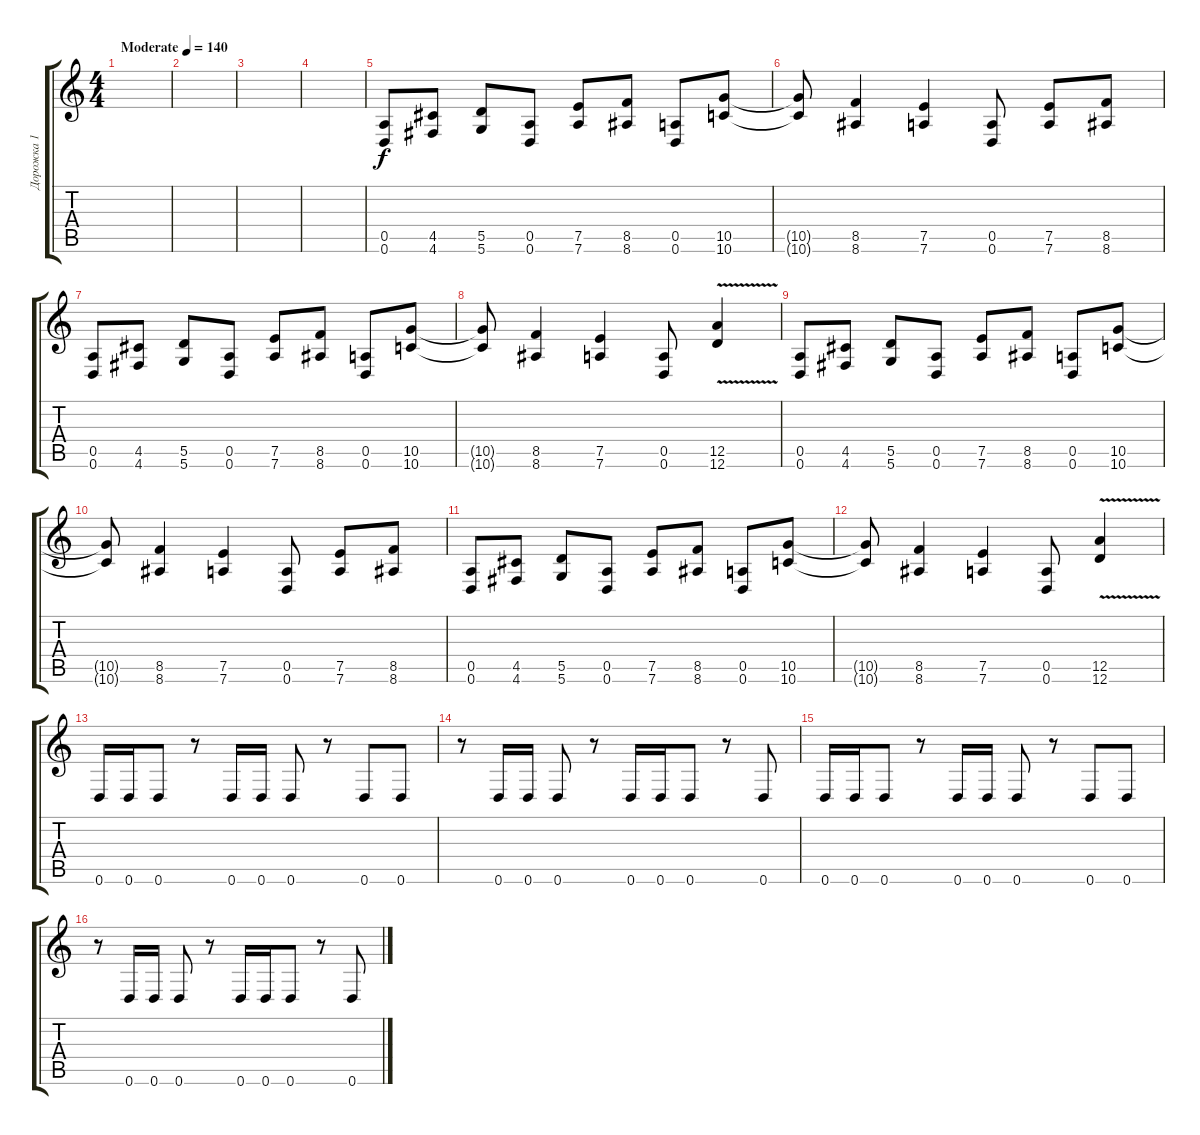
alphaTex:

\track ("Дорожка 1" "Дорожка 1") {instrument distortionguitar}
\staff {score tabs}
\tuning (E4 B3 G3 D3 A2 D2) {hide}
\ts (4 4)
\tempo (140 "Moderate")
\clef g2
\ks c
|
|
|
|
(0.5 0.6).8 (4.5 4.6).8 (5.5 5.6).8 (0.5 0.6).8 (7.5 7.6).8 (8.5 8.6).8 (0.5 0.6).8 (10.5 10.6).8 |
(10.5{t} 10.6{t}).8 (8.5 8.6).4 (7.5 7.6).4 (0.5 0.6).8 (7.5 7.6).8 (8.5 8.6).8 |
(0.5 0.6).8 (4.5 4.6).8 (5.5 5.6).8 (0.5 0.6).8 (7.5 7.6).8 (8.5 8.6).8 (0.5 0.6).8 (10.5 10.6).8 |
(10.5{t} 10.6{t}).8 (8.5 8.6).4 (7.5 7.6).4 (0.5 0.6).8 (12.5 12.6{v}).4 |
(0.5 0.6).8 (4.5 4.6).8 (5.5 5.6).8 (0.5 0.6).8 (7.5 7.6).8 (8.5 8.6).8 (0.5 0.6).8 (10.5 10.6).8 |
(10.5{t} 10.6{t}).8 (8.5 8.6).4 (7.5 7.6).4 (0.5 0.6).8 (7.5 7.6).8 (8.5 8.6).8 |
(0.5 0.6).8 (4.5 4.6).8 (5.5 5.6).8 (0.5 0.6).8 (7.5 7.6).8 (8.5 8.6).8 (0.5 0.6).8 (10.5 10.6).8 |
(10.5{t} 10.6{t}).8 (8.5 8.6).4 (7.5 7.6).4 (0.5 0.6).8 (12.5 12.6{v}).4 |
0.6.16 0.6.16 0.6.8 r.8 0.6.16 0.6.16 0.6.8 r.8 0.6.8 0.6.8 |
r.8 0.6.16 0.6.16 0.6.8 r.8 0.6.16 0.6.16 0.6.8 r.8 0.6.8 |
0.6.16 0.6.16 0.6.8 r.8 0.6.16 0.6.16 0.6.8 r.8 0.6.8 0.6.8 |
r.8 0.6.16 0.6.16 0.6.8 r.8 0.6.16 0.6.16 0.6.8 r.8 0.6.8
